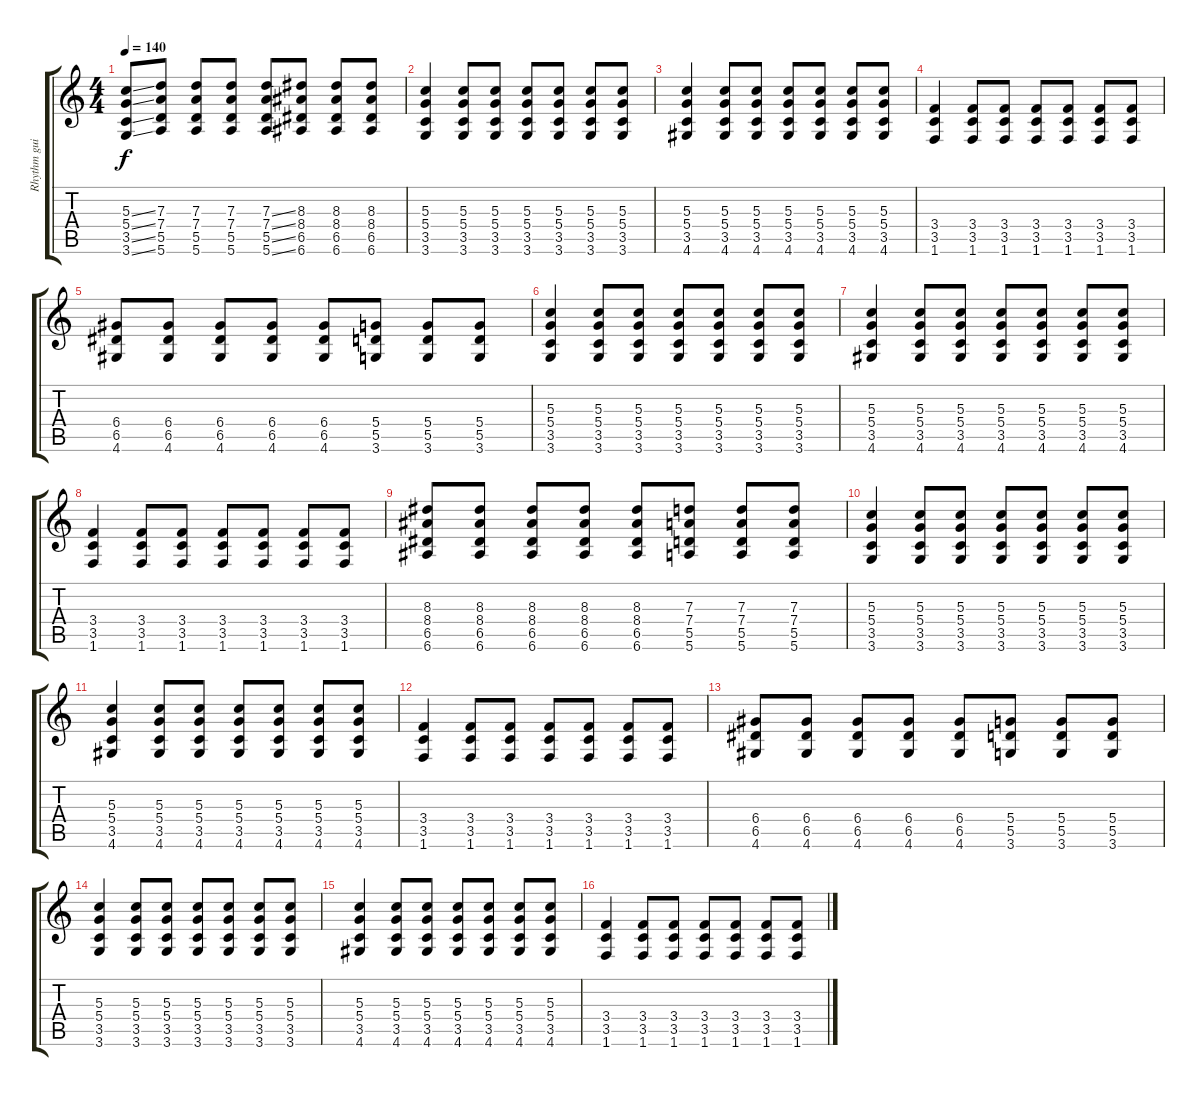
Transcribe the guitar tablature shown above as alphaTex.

\track ("Rhythm guitar" "Rhythm gui") {instrument distortionguitar}
\staff {score tabs}
\tuning (E4 B3 G3 D3 A2 E2) {hide}
\ts (4 4)
\tempo 140
\clef g2
\ks c
(5.3{ss} 5.4{ss} 3.5{ss} 3.6{ss}).8{dy f} (7.3 7.4 5.5 5.6).8 (7.3 7.4 5.5 5.6).8 (7.3 7.4 5.5 5.6).8 (7.3{ss} 7.4{ss} 5.5{ss} 5.6{ss}).8 (8.3 8.4 6.5 6.6).8 (8.3 8.4 6.5 6.6).8 (8.3 8.4 6.5 6.6).8 |
(5.3 5.4 3.5 3.6).4 (5.3 5.4 3.5 3.6).8 (5.3 5.4 3.5 3.6).8 (5.3 5.4 3.5 3.6).8 (5.3 5.4 3.5 3.6).8 (5.3 5.4 3.5 3.6).8 (5.3 5.4 3.5 3.6).8 |
(5.3 5.4 3.5 4.6).4 (5.3 5.4 3.5 4.6).8 (5.3 5.4 3.5 4.6).8 (5.3 5.4 3.5 4.6).8 (5.3 5.4 3.5 4.6).8 (5.3 5.4 3.5 4.6).8 (5.3 5.4 3.5 4.6).8 |
(3.4 3.5 1.6).4 (3.4 3.5 1.6).8 (3.4 3.5 1.6).8 (3.4 3.5 1.6).8 (3.4 3.5 1.6).8 (3.4 3.5 1.6).8 (3.4 3.5 1.6).8 |
(6.4 6.5 4.6).8 (6.4 6.5 4.6).8 (6.4 6.5 4.6).8 (6.4 6.5 4.6).8 (6.4 6.5 4.6).8 (5.4 5.5 3.6).8 (5.4 5.5 3.6).8 (5.4 5.5 3.6).8 |
(5.3 5.4 3.5 3.6).4 (5.3 5.4 3.5 3.6).8 (5.3 5.4 3.5 3.6).8 (5.3 5.4 3.5 3.6).8 (5.3 5.4 3.5 3.6).8 (5.3 5.4 3.5 3.6).8 (5.3 5.4 3.5 3.6).8 |
(5.3 5.4 3.5 4.6).4 (5.3 5.4 3.5 4.6).8 (5.3 5.4 3.5 4.6).8 (5.3 5.4 3.5 4.6).8 (5.3 5.4 3.5 4.6).8 (5.3 5.4 3.5 4.6).8 (5.3 5.4 3.5 4.6).8 |
(3.4 3.5 1.6).4 (3.4 3.5 1.6).8 (3.4 3.5 1.6).8 (3.4 3.5 1.6).8 (3.4 3.5 1.6).8 (3.4 3.5 1.6).8 (3.4 3.5 1.6).8 |
(8.3 8.4 6.5 6.6).8 (8.3 8.4 6.5 6.6).8 (8.3 8.4 6.5 6.6).8 (8.3 8.4 6.5 6.6).8 (8.3 8.4 6.5 6.6).8 (7.3 7.4 5.5 5.6).8 (7.3 7.4 5.5 5.6).8 (7.3 7.4 5.5 5.6).8 |
(5.3 5.4 3.5 3.6).4 (5.3 5.4 3.5 3.6).8 (5.3 5.4 3.5 3.6).8 (5.3 5.4 3.5 3.6).8 (5.3 5.4 3.5 3.6).8 (5.3 5.4 3.5 3.6).8 (5.3 5.4 3.5 3.6).8 |
(5.3 5.4 3.5 4.6).4 (5.3 5.4 3.5 4.6).8 (5.3 5.4 3.5 4.6).8 (5.3 5.4 3.5 4.6).8 (5.3 5.4 3.5 4.6).8 (5.3 5.4 3.5 4.6).8 (5.3 5.4 3.5 4.6).8 |
(3.4 3.5 1.6).4 (3.4 3.5 1.6).8 (3.4 3.5 1.6).8 (3.4 3.5 1.6).8 (3.4 3.5 1.6).8 (3.4 3.5 1.6).8 (3.4 3.5 1.6).8 |
(6.4 6.5 4.6).8 (6.4 6.5 4.6).8 (6.4 6.5 4.6).8 (6.4 6.5 4.6).8 (6.4 6.5 4.6).8 (5.4 5.5 3.6).8 (5.4 5.5 3.6).8 (5.4 5.5 3.6).8 |
(5.3 5.4 3.5 3.6).4 (5.3 5.4 3.5 3.6).8 (5.3 5.4 3.5 3.6).8 (5.3 5.4 3.5 3.6).8 (5.3 5.4 3.5 3.6).8 (5.3 5.4 3.5 3.6).8 (5.3 5.4 3.5 3.6).8 |
(5.3 5.4 3.5 4.6).4 (5.3 5.4 3.5 4.6).8 (5.3 5.4 3.5 4.6).8 (5.3 5.4 3.5 4.6).8 (5.3 5.4 3.5 4.6).8 (5.3 5.4 3.5 4.6).8 (5.3 5.4 3.5 4.6).8 |
(3.4 3.5 1.6).4 (3.4 3.5 1.6).8 (3.4 3.5 1.6).8 (3.4 3.5 1.6).8 (3.4 3.5 1.6).8 (3.4 3.5 1.6).8 (3.4 3.5 1.6).8
